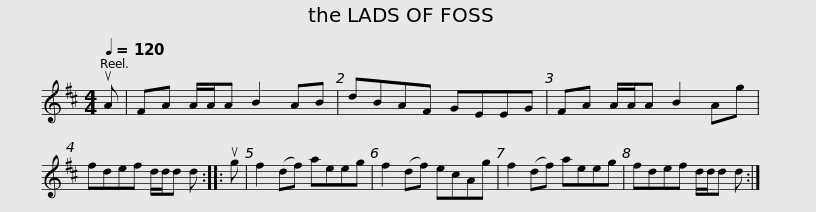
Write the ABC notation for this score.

X:1
L:1/8
Q:1/4=120
M:4/4
I:linebreak $
K:D
V:1 treble
V:1
 uA | FA A/A/A B2 AB | dBAF GEEG | FA A/A/A B2 Ag | fdef d/d/d d :: %5
 ug | f2 (df) aeeg |$ f2 (df) ecAg | f2 (df) aeeg | fdef d/d/d d :| %10
